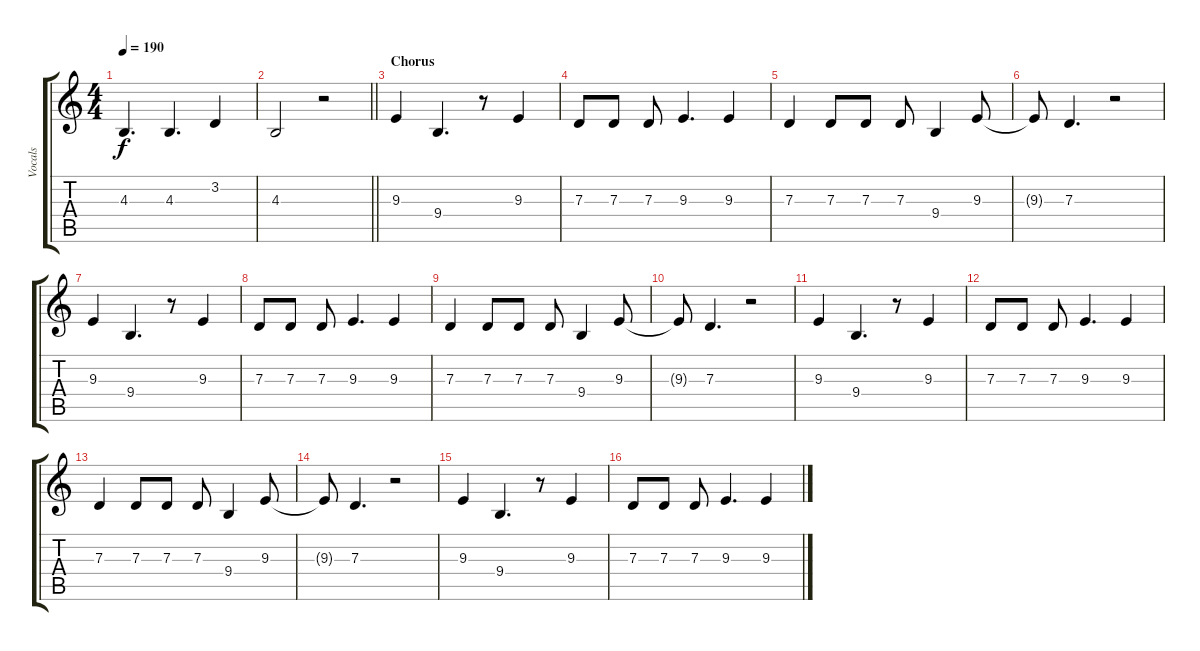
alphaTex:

\track ("Vocals" "Vocals") {instrument altosax}
\staff {score tabs}
\tuning (E4 B3 G3 D3 A2 E2) {hide}
\ts (4 4)
\tempo 190
\clef g2
\ks c
4.3.4{d dy f} 4.3.4{d} 3.2.4 |
\barLineRight lightlight
4.3.2 r.2 |
\section ("" "Chorus")
9.3.4 9.4.4{d} r.8 9.3.4 |
7.3.8 7.3.8 7.3.8 9.3.4{d} 9.3.4 |
7.3.4 7.3.8 7.3.8 7.3.8 9.4.4 9.3.8 |
9.3{t}.8 7.3.4{d} r.2 |
9.3.4 9.4.4{d} r.8 9.3.4 |
7.3.8 7.3.8 7.3.8 9.3.4{d} 9.3.4 |
7.3.4 7.3.8 7.3.8 7.3.8 9.4.4 9.3.8 |
9.3{t}.8 7.3.4{d} r.2 |
9.3.4 9.4.4{d} r.8 9.3.4 |
7.3.8 7.3.8 7.3.8 9.3.4{d} 9.3.4 |
7.3.4 7.3.8 7.3.8 7.3.8 9.4.4 9.3.8 |
9.3{t}.8 7.3.4{d} r.2 |
9.3.4 9.4.4{d} r.8 9.3.4 |
7.3.8 7.3.8 7.3.8 9.3.4{d} 9.3.4
